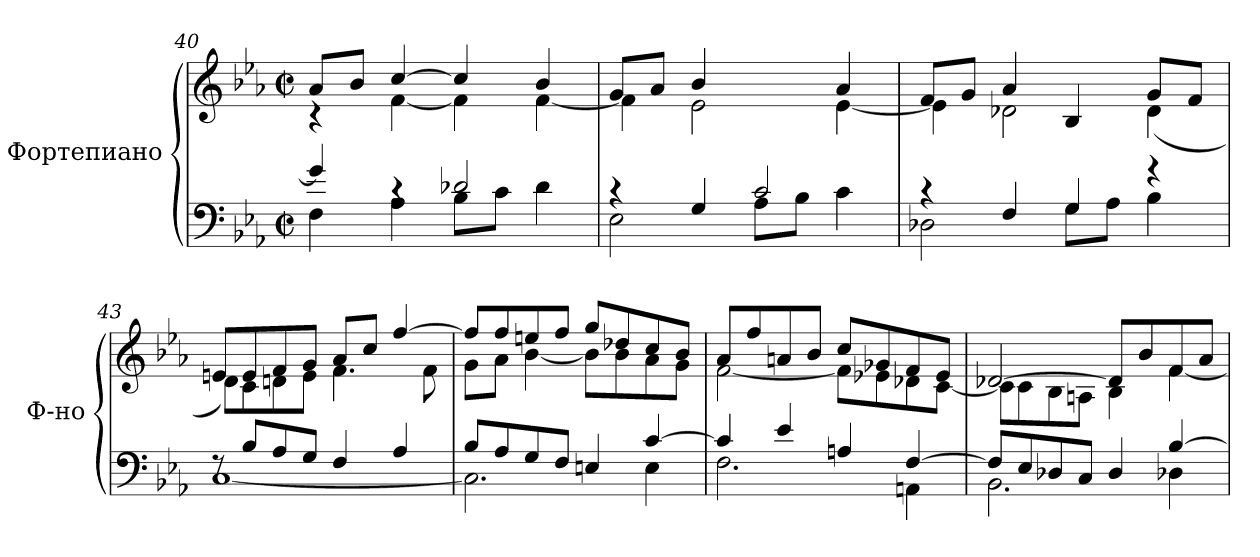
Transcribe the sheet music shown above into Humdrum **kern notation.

**kern	**kern
*part1	*part1
*staff2	*staff1
*I"Фортепиано	*
*I'Ф-но	*
!!LO:LB:g=z
*clefF4	*clefG2
*k[b-e-a-]	*k[b-e-a-]
*c:	*c:
*M2/2	*M2/2
*met(c|)	*met(c|)
=40	=40
*^	*^
4g/]	4F\	8a-/L	4rc
.	.	8b-/J	.
4rc	4A-\	[4cc/	[4f\
2d-X/	8B-\L	4cc/]	4f\]
.	8c\J	.	.
.	4d-\	4b-/	[4f\
=41	=41	=41	=41
4rc	2E-\	8g/L	4f\]
.	.	8a-/J	.
4G/	.	4b-/	2e-\
2c/	8A-\L	4ryy	.
.	8B-\J	.	.
.	4c\	4a-/	[4e-\
=42	=42	=42	=42
4rc	2D-X\	8f/L	4e-\]
.	.	8g/J	.
4F/	.	4a-/	2d-X\
4G/	8G\L	4B-/	.
.	8A-\J	.	.
4rg	4B-\	8g/L	(<4d-\
.	.	8f/J	.
=43	=43	=43	=43
8rF	[1C	8en/L	8d\L)
8B-/L	.	8e/	8c\
8A-/	.	8f/	8dn\
8G/J	.	8g/J	8e\J
4F/	.	8a-/L	4.f\
.	.	8cc/J	.
4A-/	.	[4ff/	.
.	.	.	8f\
!!LO:LB:g=z	!!
=44	=44	=44	=44
8B-/L	2.C\]	8ff/L]	8g\L
8A-/	.	8ff/	8a-\J
8G/	.	8een/	[4b-\
8F/J	.	8ff/J	.
4En/	.	8gg/L	8b-\L]
.	.	8dd-X/	8b-\
[4c/	4E\	8cc/	8a-\
.	.	8b-/J	8g\J
=45	=45	=45	=45
4c/]	2.F\	8a-/L	[2f\
.	.	8ff/	.
4e-/	.	8an/	.
.	.	8b-/J	.
4An/	.	8cc/L	8f\L]
.	.	8g-X/	8e-X\
[4F/	4AAn\	8f/	8d-X\
.	.	8e-/J	[8c\J
=46	=46	=46	=46
8F/L]	2.BB-\	[2d-X/	8c\L]
8E-/	.	.	8c\
8D-X/	.	.	8B-\
8C/J	.	.	8An\J
4D-/	.	8d-/L]	4B-\
.	.	8b-/	.
[4B-/	4D-X\	8f/	[4f\
.	.	8a-/J	.
*v	*v	*	*
*	*v	*v
=	=
*-	*-
